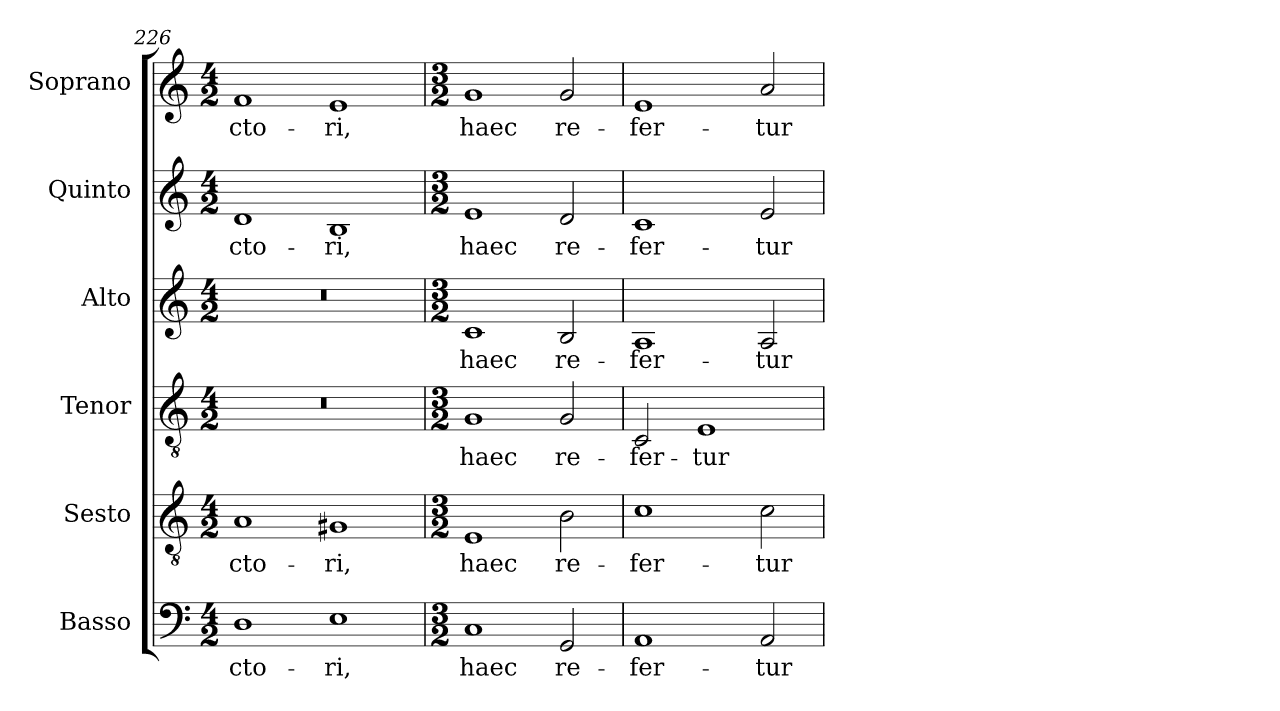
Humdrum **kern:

**kern	**text	**kern	**text	**kern	**text	**kern	**text	**kern	**text	**kern	**text
*part6	*part6	*part5	*part5	*part4	*part4	*part3	*part3	*part2	*part2	*part1	*part1
*staff6	*staff6	*staff5	*staff5	*staff4	*staff4	*staff3	*staff3	*staff2	*staff2	*staff1	*staff1
*I"Basso	*	*I"Sesto	*	*I"Tenor	*	*I"Alto	*	*I"Quinto	*	*I"Soprano	*
*I'B.	*	*I'Ss.	*	*I'T.	*	*I'A.	*	*I'Q.	*	*I'S.	*
*clefF4	*	*clefGv2	*	*clefGv2	*	*clefG2	*	*clefG2	*	*clefG2	*
*	*	*ITrd7c12	*	*ITrd7c12	*	*	*	*	*	*	*
*k[]	*	*k[]	*	*k[]	*	*k[]	*	*k[]	*	*k[]	*
*C:	*	*C:	*	*C:	*	*C:	*	*C:	*	*C:	*
*M4/2	*	*M4/2	*	*M4/2	*	*M4/2	*	*M4/2	*	*M4/2	*
=226	=226	=226	=226	=226	=226	=226	=226	=226	=226	=226	=226
!	!LO:LY:b:color=#000000	!	!	!	!	!	!	!	!	!	!
!	!	!	!LO:LY:b:color=#000000	!LO:N:vis=1	!	!LO:N:vis=1	!	!	!	!	!
!	!	!	!	!	!	!	!	!	!LO:LY:b:color=#000000	!	!
!	!	!	!	!	!	!	!	!	!	!	!LO:LY:b:color=#000000
1Di	-cto-	1AAi	-cto-	0r	.	0r	.	1di	-cto-	1fi	-cto-
!	!LO:LY:b:color=#000000	!	!	!	!	!	!	!	!	!	!
!	!	!	!LO:LY:b:color=#000000	!	!	!	!	!	!	!	!
!	!	!	!	!	!	!	!	!	!LO:LY:b:color=#000000	!	!
!	!	!	!	!	!	!	!	!	!	!	!LO:LY:b:color=#000000
1Ei	-ri,	1GG#Xi	-ri,	.	.	.	.	1Bi	-ri,	1ei	-ri,
=227	=227	=227	=227	=227	=227	=227	=227	=227	=227	=227	=227
*M3/2	*	*M3/2	*	*M3/2	*	*M3/2	*	*M3/2	*	*M3/2	*
!	!LO:LY:b:color=#000000	!	!	!	!	!	!	!	!	!	!
!	!	!	!LO:LY:b:color=#000000	!	!	!	!	!	!	!	!
!	!	!	!	!	!LO:LY:b:color=#000000	!	!	!	!	!	!
!	!	!	!	!	!	!	!LO:LY:b:color=#000000	!	!	!	!
!	!	!	!	!	!	!	!	!	!LO:LY:b:color=#000000	!	!
!	!	!	!	!	!	!	!	!	!	!	!LO:LY:b:color=#000000
1Ci	haec	1EEi	haec	1GGi	haec	1ci	haec	1ei	haec	1gi	haec
!	!LO:LY:b:color=#000000	!	!	!	!	!	!	!	!	!	!
!	!	!	!LO:LY:b:color=#000000	!	!	!	!	!	!	!	!
!	!	!	!	!	!LO:LY:b:color=#000000	!	!	!	!	!	!
!	!	!	!	!	!	!	!LO:LY:b:color=#000000	!	!	!	!
!	!	!	!	!	!	!	!	!	!LO:LY:b:color=#000000	!	!
!	!	!	!	!	!	!	!	!	!	!	!LO:LY:b:color=#000000
2GGi/	re-	2BBi\	re-	2GGi/	re-	2Bi/	re-	2di/	re-	2gi/	re-
=228	=228	=228	=228	=228	=228	=228	=228	=228	=228	=228	=228
!	!LO:LY:b:color=#000000	!	!	!	!	!	!	!	!	!	!
!	!	!	!LO:LY:b:color=#000000	!	!	!	!	!	!	!	!
!	!	!	!	!	!LO:LY:b:color=#000000	!	!	!	!	!	!
!	!	!	!	!	!	!	!LO:LY:b:color=#000000	!	!	!	!
!	!	!	!	!	!	!	!	!	!LO:LY:b:color=#000000	!	!
!	!	!	!	!	!	!	!	!	!	!	!LO:LY:b:color=#000000
1AAi	-fer-	1Ci	-fer-	2CCi/	-fer-	1Ai	-fer-	1ci	-fer-	1ei	-fer-
!	!	!	!	!	!LO:LY:b:color=#000000	!	!	!	!	!	!
.	.	.	.	1EEi	-tur	.	.	.	.	.	.
!	!LO:LY:b:color=#000000	!	!	!	!	!	!	!	!	!	!
!	!	!	!LO:LY:b:color=#000000	!	!	!	!	!	!	!	!
!	!	!	!	!	!	!	!LO:LY:b:color=#000000	!	!	!	!
!	!	!	!	!	!	!	!	!	!LO:LY:b:color=#000000	!	!
!	!	!	!	!	!	!	!	!	!	!	!LO:LY:b:color=#000000
2AAi/	-tur	2Ci\	-tur	.	.	2Ai/	-tur	2ei/	-tur	2ai/	-tur
=	=	=	=	=	=	=	=	=	=	=	=
*-	*-	*-	*-	*-	*-	*-	*-	*-	*-	*-	*-
